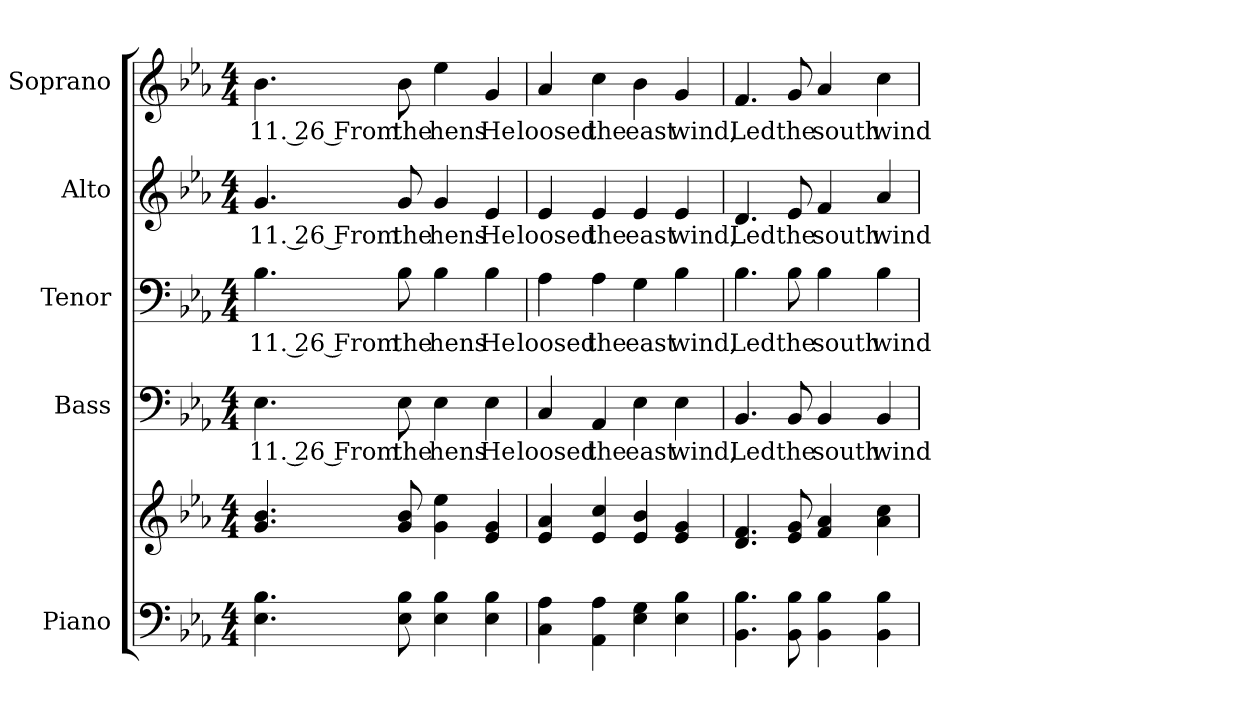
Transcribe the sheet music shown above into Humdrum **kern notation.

**kern	**kern	**kern	**text	**kern	**text	**kern	**text	**kern	**text
*part5	*part5	*part4	*part4	*part3	*part3	*part2	*part2	*part1	*part1
*staff6	*staff5	*staff4	*staff4	*staff3	*staff3	*staff2	*staff2	*staff1	*staff1
*I"Piano	*	*I"Bass	*	*I"Tenor	*	*I"Alto	*	*I"Soprano	*
*I'Pno.	*	*I'B.	*	*I'T.	*	*I'A.	*	*I'S.	*
!!LO:PB:g=z
*clefF4	*clefG2	*clefF4	*	*clefF4	*	*clefG2	*	*clefG2	*
*k[b-e-a-]	*k[b-e-a-]	*k[b-e-a-]	*	*k[b-e-a-]	*	*k[b-e-a-]	*	*k[b-e-a-]	*
*E-:	*E-:	*E-:	*	*E-:	*	*E-:	*	*E-:	*
*M4/4	*M4/4	*M4/4	*	*M4/4	*	*M4/4	*	*M4/4	*
*MM135	*MM135	*MM135	*	*MM135	*	*MM135	*	*MM135	*
=1	=1	=1	=1	=1	=1	=1	=1	=1	=1
!	!	!	!LO:LY:b:color=#000000	!	!	!	!	!	!
!	!	!	!	!	!LO:LY:b:color=#000000	!	!	!	!
!	!	!	!	!	!	!	!LO:LY:b:color=#000000	!	!
!	!	!	!	!	!	!	!	!	!LO:LY:b:color=#000000
4.E-i\ 4.B-i	4.gi/ 4.b-i	4.E-i\	11. 26 From	4.B-i\	11. 26 From	4.gi/	11. 26 From	4.b-i\	11. 26 From
!	!	!	!LO:LY:b:color=#000000	!	!	!	!	!	!
!	!	!	!	!	!LO:LY:b:color=#000000	!	!	!	!
!	!	!	!	!	!	!	!LO:LY:b:color=#000000	!	!
!	!	!	!	!	!	!	!	!	!LO:LY:b:color=#000000
8E-i\ 8B-i	8gi/ 8b-i	8E-i\	the	8B-i\	the	8gi/	the	8b-i\	the
!	!	!	!LO:LY:b:color=#000000	!	!	!	!	!	!
!	!	!	!	!	!LO:LY:b:color=#000000	!	!	!	!
!	!	!	!	!	!	!	!LO:LY:b:color=#000000	!	!
!	!	!	!	!	!	!	!	!	!LO:LY:b:color=#000000
4E-i\ 4B-i	4gi\ 4ee-i	4E-i\	hens	4B-i\	hens	4gi/	hens	4ee-i\	hens
!	!	!	!LO:LY:b:color=#000000	!	!	!	!	!	!
!	!	!	!	!	!LO:LY:b:color=#000000	!	!	!	!
!	!	!	!	!	!	!	!LO:LY:b:color=#000000	!	!
!	!	!	!	!	!	!	!	!	!LO:LY:b:color=#000000
4E-i\ 4B-i	4e-i/ 4gi	4E-i\	He	4B-i\	He	4e-i/	He	4gi/	He
=2	=2	=2	=2	=2	=2	=2	=2	=2	=2
!	!	!	!LO:LY:b:color=#000000	!	!	!	!	!	!
!	!	!	!	!	!LO:LY:b:color=#000000	!	!	!	!
!	!	!	!	!	!	!	!LO:LY:b:color=#000000	!	!
!	!	!	!	!	!	!	!	!	!LO:LY:b:color=#000000
4Ci\ 4A-i	4e-i/ 4a-i	4Ci/	loosed	4A-i\	loosed	4e-i/	loosed	4a-i/	loosed
!	!	!	!LO:LY:b:color=#000000	!	!	!	!	!	!
!	!	!	!	!	!LO:LY:b:color=#000000	!	!	!	!
!	!	!	!	!	!	!	!LO:LY:b:color=#000000	!	!
!	!	!	!	!	!	!	!	!	!LO:LY:b:color=#000000
4AA-i\ 4A-i	4e-i/ 4cci	4AA-i/	the	4A-i\	the	4e-i/	the	4cci\	the
!	!	!	!LO:LY:b:color=#000000	!	!	!	!	!	!
!	!	!	!	!	!LO:LY:b:color=#000000	!	!	!	!
!	!	!	!	!	!	!	!LO:LY:b:color=#000000	!	!
!	!	!	!	!	!	!	!	!	!LO:LY:b:color=#000000
4E-i\ 4Gi	4e-i/ 4b-i	4E-i\	east	4Gi\	east	4e-i/	east	4b-i\	east
!	!	!	!LO:LY:b:color=#000000	!	!	!	!	!	!
!	!	!	!	!	!LO:LY:b:color=#000000	!	!	!	!
!	!	!	!	!	!	!	!LO:LY:b:color=#000000	!	!
!	!	!	!	!	!	!	!	!	!LO:LY:b:color=#000000
4E-i\ 4B-i	4e-i/ 4gi	4E-i\	wind,	4B-i\	wind,	4e-i/	wind,	4gi/	wind,
=3	=3	=3	=3	=3	=3	=3	=3	=3	=3
!	!	!	!LO:LY:b:color=#000000	!	!	!	!	!	!
!	!	!	!	!	!LO:LY:b:color=#000000	!	!	!	!
!	!	!	!	!	!	!	!LO:LY:b:color=#000000	!	!
!	!	!	!	!	!	!	!	!	!LO:LY:b:color=#000000
4.BB-i\ 4.B-i	4.di/ 4.fi	4.BB-i/	Led	4.B-i\	Led	4.di/	Led	4.fi/	Led
!	!	!	!LO:LY:b:color=#000000	!	!	!	!	!	!
!	!	!	!	!	!LO:LY:b:color=#000000	!	!	!	!
!	!	!	!	!	!	!	!LO:LY:b:color=#000000	!	!
!	!	!	!	!	!	!	!	!	!LO:LY:b:color=#000000
8BB-i\ 8B-i	8e-i/ 8gi	8BB-i/	the	8B-i\	the	8e-i/	the	8gi/	the
!	!	!	!LO:LY:b:color=#000000	!	!	!	!	!	!
!	!	!	!	!	!LO:LY:b:color=#000000	!	!	!	!
!	!	!	!	!	!	!	!LO:LY:b:color=#000000	!	!
!	!	!	!	!	!	!	!	!	!LO:LY:b:color=#000000
4BB-i\ 4B-i	4fi/ 4a-i	4BB-i/	south	4B-i\	south	4fi/	south	4a-i/	south
!	!	!	!LO:LY:b:color=#000000	!	!	!	!	!	!
!	!	!	!	!	!LO:LY:b:color=#000000	!	!	!	!
!	!	!	!	!	!	!	!LO:LY:b:color=#000000	!	!
!	!	!	!	!	!	!	!	!	!LO:LY:b:color=#000000
4BB-i\ 4B-i	4a-i\ 4cci	4BB-i/	wind	4B-i\	wind	4a-i/	wind	4cci\	wind
=	=	=	=	=	=	=	=	=	=
*-	*-	*-	*-	*-	*-	*-	*-	*-	*-
